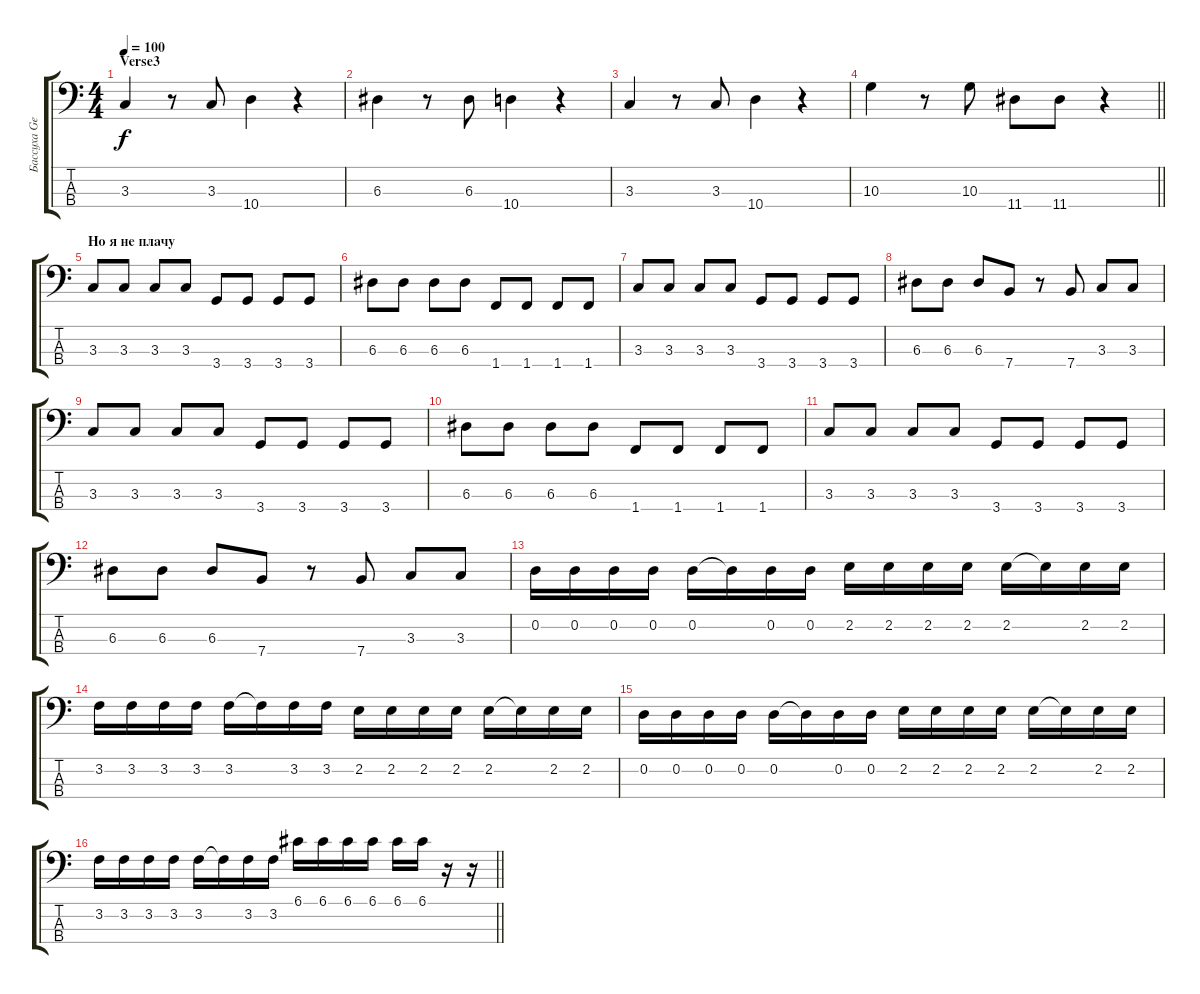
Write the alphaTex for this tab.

\track ("Бассуха George " "Бассуха Ge") {instrument electricbasspick}
\staff {score tabs}
\tuning (G2 D2 A1 E1) {hide}
\ts (4 4)
\section ("" "Verse3")
\tempo 100
\clef f4
\ks c
3.3.4{dy f} r.8 3.3.8 10.4.4 r.4 |
6.3.4 r.8 6.3.8 10.4.4 r.4 |
3.3.4 r.8 3.3.8 10.4.4 r.4 |
\barLineRight lightlight
10.3.4 r.8 10.3.8 11.4.8 11.4.8 r.4 |
\section ("" "Но я не плачу")
3.3.8 3.3.8 3.3.8 3.3.8 3.4.8 3.4.8 3.4.8 3.4.8 |
6.3.8 6.3.8 6.3.8 6.3.8 1.4.8 1.4.8 1.4.8 1.4.8 |
3.3.8 3.3.8 3.3.8 3.3.8 3.4.8 3.4.8 3.4.8 3.4.8 |
6.3.8 6.3.8 6.3.8 7.4.8 r.8 7.4.8 3.3.8 3.3.8 |
3.3.8 3.3.8 3.3.8 3.3.8 3.4.8 3.4.8 3.4.8 3.4.8 |
6.3.8 6.3.8 6.3.8 6.3.8 1.4.8 1.4.8 1.4.8 1.4.8 |
3.3.8 3.3.8 3.3.8 3.3.8 3.4.8 3.4.8 3.4.8 3.4.8 |
6.3.8 6.3.8 6.3.8 7.4.8 r.8 7.4.8 3.3.8 3.3.8 |
0.2.16 0.2.16 0.2.16 0.2.16 0.2.16 0.2{t}.16 0.2.16 0.2.16 2.2.16 2.2.16 2.2.16 2.2.16 2.2.16 2.2{t}.16 2.2.16 2.2.16 |
3.2.16 3.2.16 3.2.16 3.2.16 3.2.16 3.2{t}.16 3.2.16 3.2.16 2.2.16 2.2.16 2.2.16 2.2.16 2.2.16 2.2{t}.16 2.2.16 2.2.16 |
0.2.16 0.2.16 0.2.16 0.2.16 0.2.16 0.2{t}.16 0.2.16 0.2.16 2.2.16 2.2.16 2.2.16 2.2.16 2.2.16 2.2{t}.16 2.2.16 2.2.16 |
\barLineRight lightlight
3.2.16 3.2.16 3.2.16 3.2.16 3.2.16 3.2{t}.16 3.2.16 3.2.16 6.1.16 6.1.16 6.1.16 6.1.16 6.1.16 6.1.16 r.16 r.16
